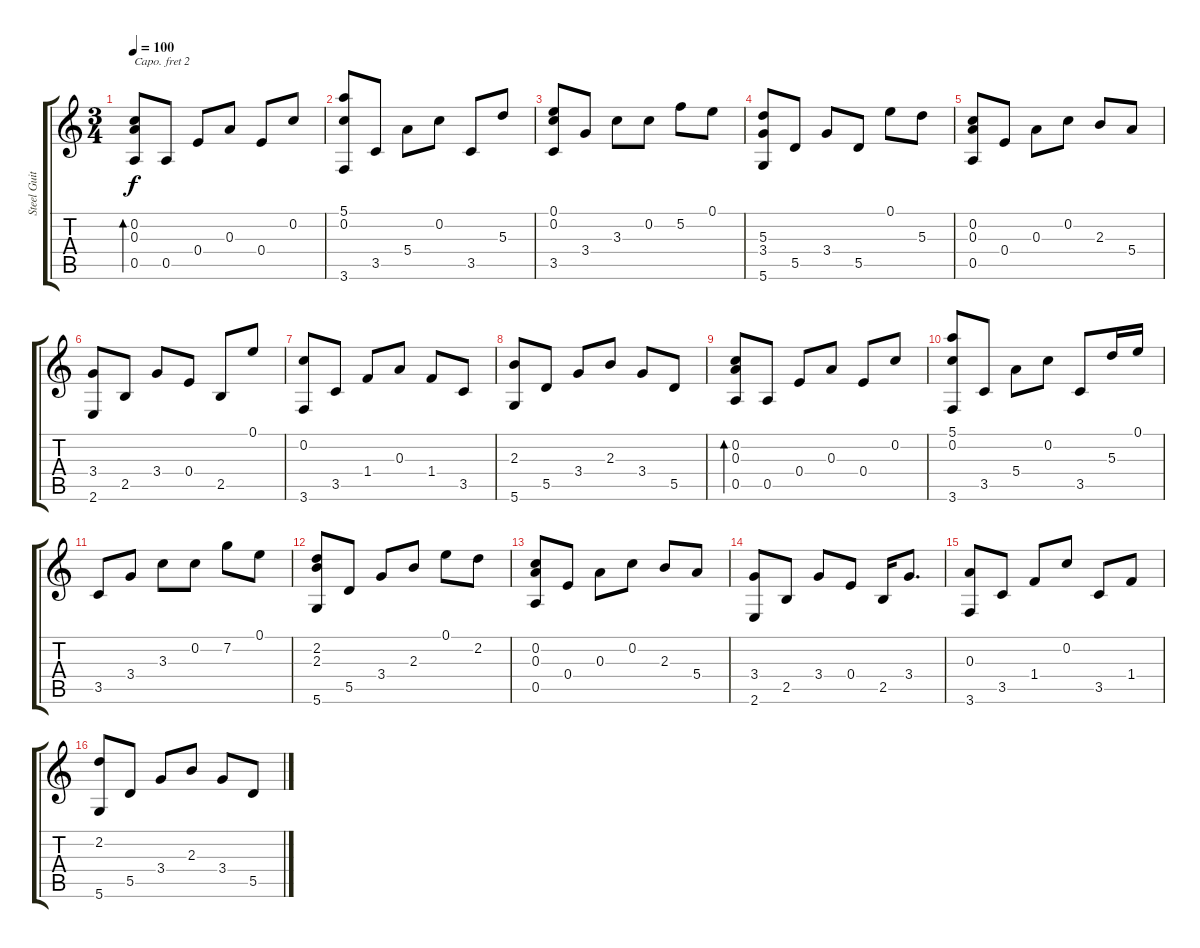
\track ("Steel Guitar" "Steel Guit") {instrument acousticguitarsteel}
\staff {score tabs}
\capo 2
\tuning (D4 Bb3 G3 D3 G2 C2) {hide}
\ts (3 4)
\tempo 100
\clef g2
\ks c
(0.2 0.3 0.5).8{bd 120 dy f instrument acousticguitarsteel} 0.5.8 0.4.8 0.3.8 0.4.8 0.2.8 |
(5.1 0.2 3.6).8 3.5.8 5.4.8 0.2.8 3.5.8 5.3.8 |
(0.1 0.2 3.5).8 3.4.8 3.3.8 0.2.8 5.2.8 0.1.8 |
(5.3 3.4 5.6).8 5.5.8 3.4.8 5.5.8 0.1.8 5.3.8 |
(0.2 0.3 0.5).8 0.4.8 0.3.8 0.2.8 2.3.8 5.4.8 |
(3.4 2.6).8 2.5.8 3.4.8 0.4.8 2.5.8 0.1.8 |
(0.2 3.6).8 3.5.8 1.4.8 0.3.8 1.4.8 3.5.8 |
(2.3 5.6).8 5.5.8 3.4.8 2.3.8 3.4.8 5.5.8 |
(0.2 0.3 0.5).8{bd 120} 0.5.8 0.4.8 0.3.8 0.4.8 0.2.8 |
(5.1 0.2 3.6).8 3.5.8 5.4.8 0.2.8 3.5.8 5.3.16 0.1.16 |
3.5.8 3.4.8 3.3.8 0.2.8 7.2.8 0.1.8 |
(2.2 2.3 5.6).8 5.5.8 3.4.8 2.3.8 0.1.8 2.2.8 |
(0.2 0.3 0.5).8 0.4.8 0.3.8 0.2.8 2.3.8 5.4.8 |
(3.4 2.6).8 2.5.8 3.4.8 0.4.8 2.5.16 3.4.8{d} |
(0.3 3.6).8 3.5.8 1.4.8 0.2.8 3.5.8 1.4.8 |
(2.2 5.6).8 5.5.8 3.4.8 2.3.8 3.4.8 5.5.8
